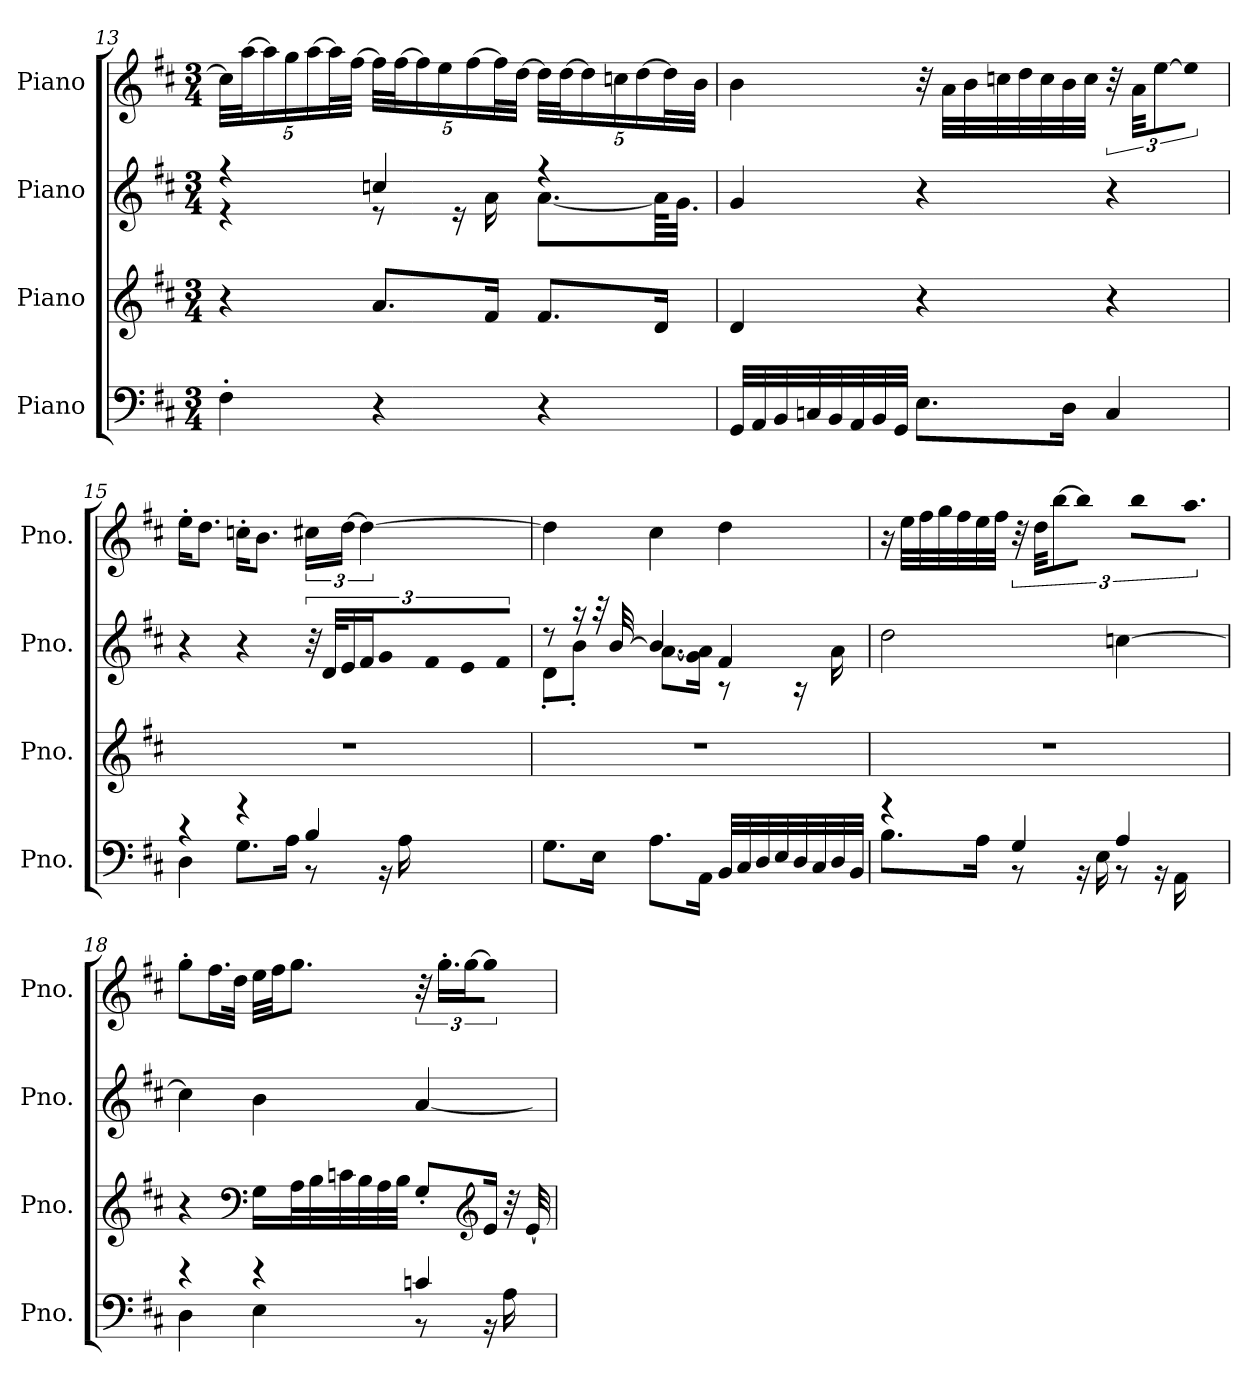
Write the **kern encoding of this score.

**kern	**kern	**kern	**kern
*part4	*part3	*part2	*part1
*staff4	*staff3	*staff2	*staff1
*I"Piano	*I"Piano	*I"Piano	*I"Piano
*I'Pno.	*I'Pno.	*I'Pno.	*I'Pno.
!!LO:PB:g=z
*clefF4	*clefG2	*clefG2	*clefG2
*k[f#c#]	*k[f#c#]	*k[f#c#]	*k[f#c#]
*M3/4	*M3/4	*M3/4	*M3/4
=13	=13	=13	=13
*	*	*^	*
*	*	*	*	*Xbrackettup
4F#'\	4r	4r	4r	40cc#\LLL]
.	.	.	.	[40aa\J
.	.	.	.	20aa\]
.	.	.	.	20gg\
.	.	.	.	[20aa\
.	.	.	.	40aa\L]
.	.	.	.	[40ff#\JJJ
4r	8.a/L	4ccn/	8r	40ff#\LLL]
.	.	.	.	[40ff#\J
.	.	.	.	20ff#\]
.	.	.	.	20ee\
.	.	.	16r	.
.	.	.	.	[20ff#\
.	16f#/Jk	.	16a\	.
.	.	.	.	40ff#\L]
.	.	.	.	[40dd\JJJ
4r	8.f#/L	4r	[8.a\L	40dd\LLL]
.	.	.	.	[40dd\J
.	.	.	.	20dd\]
.	.	.	.	20ccn\
.	.	.	.	[20dd\
.	16d/Jk	.	64a\KLL]	.
.	.	.	.	40dd\L]
.	.	.	32.g\JJJ	.
.	.	.	.	40b\JJJ
*	*	*v	*v	*
=14	=14	=14	=14
32GG/LLL	4d/	4g/	4b\
32AA/	.	.	.
32BB/	.	.	.
32Cn/	.	.	.
32BB/	.	.	.
32AA/	.	.	.
32BB/	.	.	.
32GG/JJJ	.	.	.
8.E\L	4r	4r	32r
.	.	.	32a\LLL
.	.	.	32b\
.	.	.	32ccn\
.	.	.	32dd\
.	.	.	32cc\
16D\Jk	.	.	32b\
.	.	.	32cc\JJJ
*	*	*	*brackettup
4C/	4r	4r	48r
.	.	.	48a\KKL
.	.	.	[12ee\
.	.	.	8ee\J]
!!LO:LB:g=z
=15	=15	=15	=15
*^	*	*	*
4r	4D\	2.r	4r	16ee'\KL
.	.	.	.	8.dd\J
4r	8.G\L	.	4r	16ccn'\KL
.	.	.	.	8.b\J
.	16A\Jk	.	.	.
4B/	8r	.	48r	24cc#X\LL
.	.	.	48d/KLL	.
.	.	.	24e/	[24dd\JJ
.	.	.	24f#/	6dd\_
.	16r	.	32g/L	.
.	.	.	32f#/	.
.	16A\	.	32e/	.
.	.	.	32f#/JJJ	.
*v	*v	*	*	*
=16	=16	=16	=16
*	*	*^	*
8.G\L	2.r	8r	8d'\L	4dd\]
.	.	16r	8b'\J	.
16E\Jk	.	32r	.	.
.	.	[32b/	.	.
8.A\L	.	4b/]	[8.a\L	4cc#\
16AA\Jk	.	.	16g\ 16a\]Jk	.
32BB/LLL	.	4f#/	8r	4dd\
32C#/	.	.	.	.
32D/	.	.	.	.
32E/	.	.	.	.
32D/	.	.	16r	.
32C#/	.	.	.	.
32D/	.	.	16a\	.
32BB/JJJ	.	.	.	.
*	*	*v	*v	*
!!LO:LB:g=z
=17	=17	=17	=17
*^	*	*	*
4r	8.B\L	2.r	2dd\	16r
.	.	.	.	32ee\LLL
.	.	.	.	32ff#\
.	.	.	.	32gg\
.	.	.	.	32ff#\
.	16A\Jk	.	.	32ee\
.	.	.	.	32ff#\JJJ
4G/	8r	.	.	48r
.	.	.	.	48dd\KKL
.	.	.	.	[12bb\
.	16r	.	.	8bb\J]
.	16E\	.	.	.
4A/	8r	.	[4ccn\	16bb\KL
.	.	.	.	8.aa\J
.	16r	.	.	.
.	16AA\	.	.	.
=18	=18	=18	=18	=18
4r	4D\	4r	4cc\]	8gg'\L
.	.	.	.	16.ff#\L
.	.	.	.	32dd\JJk
*	*	*clefF4	*	*
4r	4E\	16G\LL	4b\	32ee\LLL
.	.	.	.	32ff#\JJ
.	.	32A\L	.	8.gg\J
.	.	32B\	.	.
.	.	32cn\	.	.
.	.	32B\	.	.
.	.	32A\	.	.
.	.	32B\JJJ	.	.
4cn/	8r	8G'/L	[4a/	48r
.	.	.	.	24.gg'\LL
.	.	.	.	[24gg\J
*	*	*clefG2	*	*
.	16r	16e/Jk	.	8gg\J]
.	16A\	32r	.	.
.	.	[32e/	.	.
*v	*v	*	*	*
=	=	=	=
*-	*-	*-	*-
